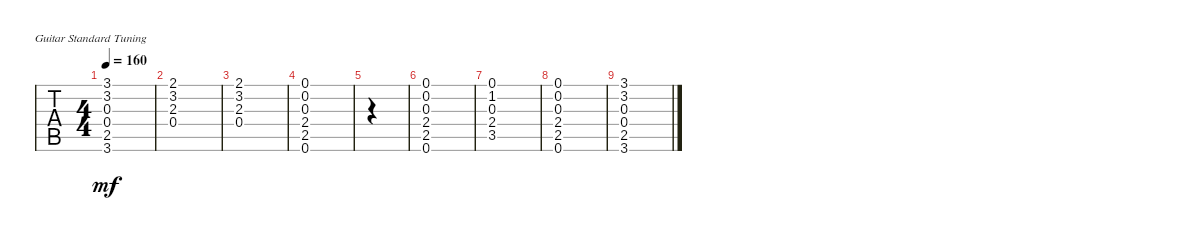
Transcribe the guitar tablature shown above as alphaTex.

\defaultSystemsLayout 4
\bracketExtendMode groupsimilarinstruments
\singleTrackTrackNamePolicy hidden
\multiTrackTrackNamePolicy hidden
\otherSystemsTrackNameOrientation horizontal
\track ("Steel Guitar" "S-Gt") {mute instrument acousticguitarsteel}
\staff {tabs}
\tuning (E4 B3 G3 D3 A2 E2)
\ts (4 4)
\tempo 160
\clef g2
\ks c
(3.6 2.5 0.4 0.3 3.2 3.1).1{dy mf} |
(2.1 3.2 2.3 0.4).1 |
(2.1 3.2 2.3 0.4).1 |
(0.6 2.5 2.4 0.3 0.2 0.1).1 |
|
(0.6 2.5 2.4 0.3 0.2 0.1).1 |
(3.5 2.4 0.3 1.2 0.1).1 |
(0.6 2.5 2.4 0.3 0.2 0.1).1 |
(3.6 2.5 0.4 0.3 3.2 3.1).1
